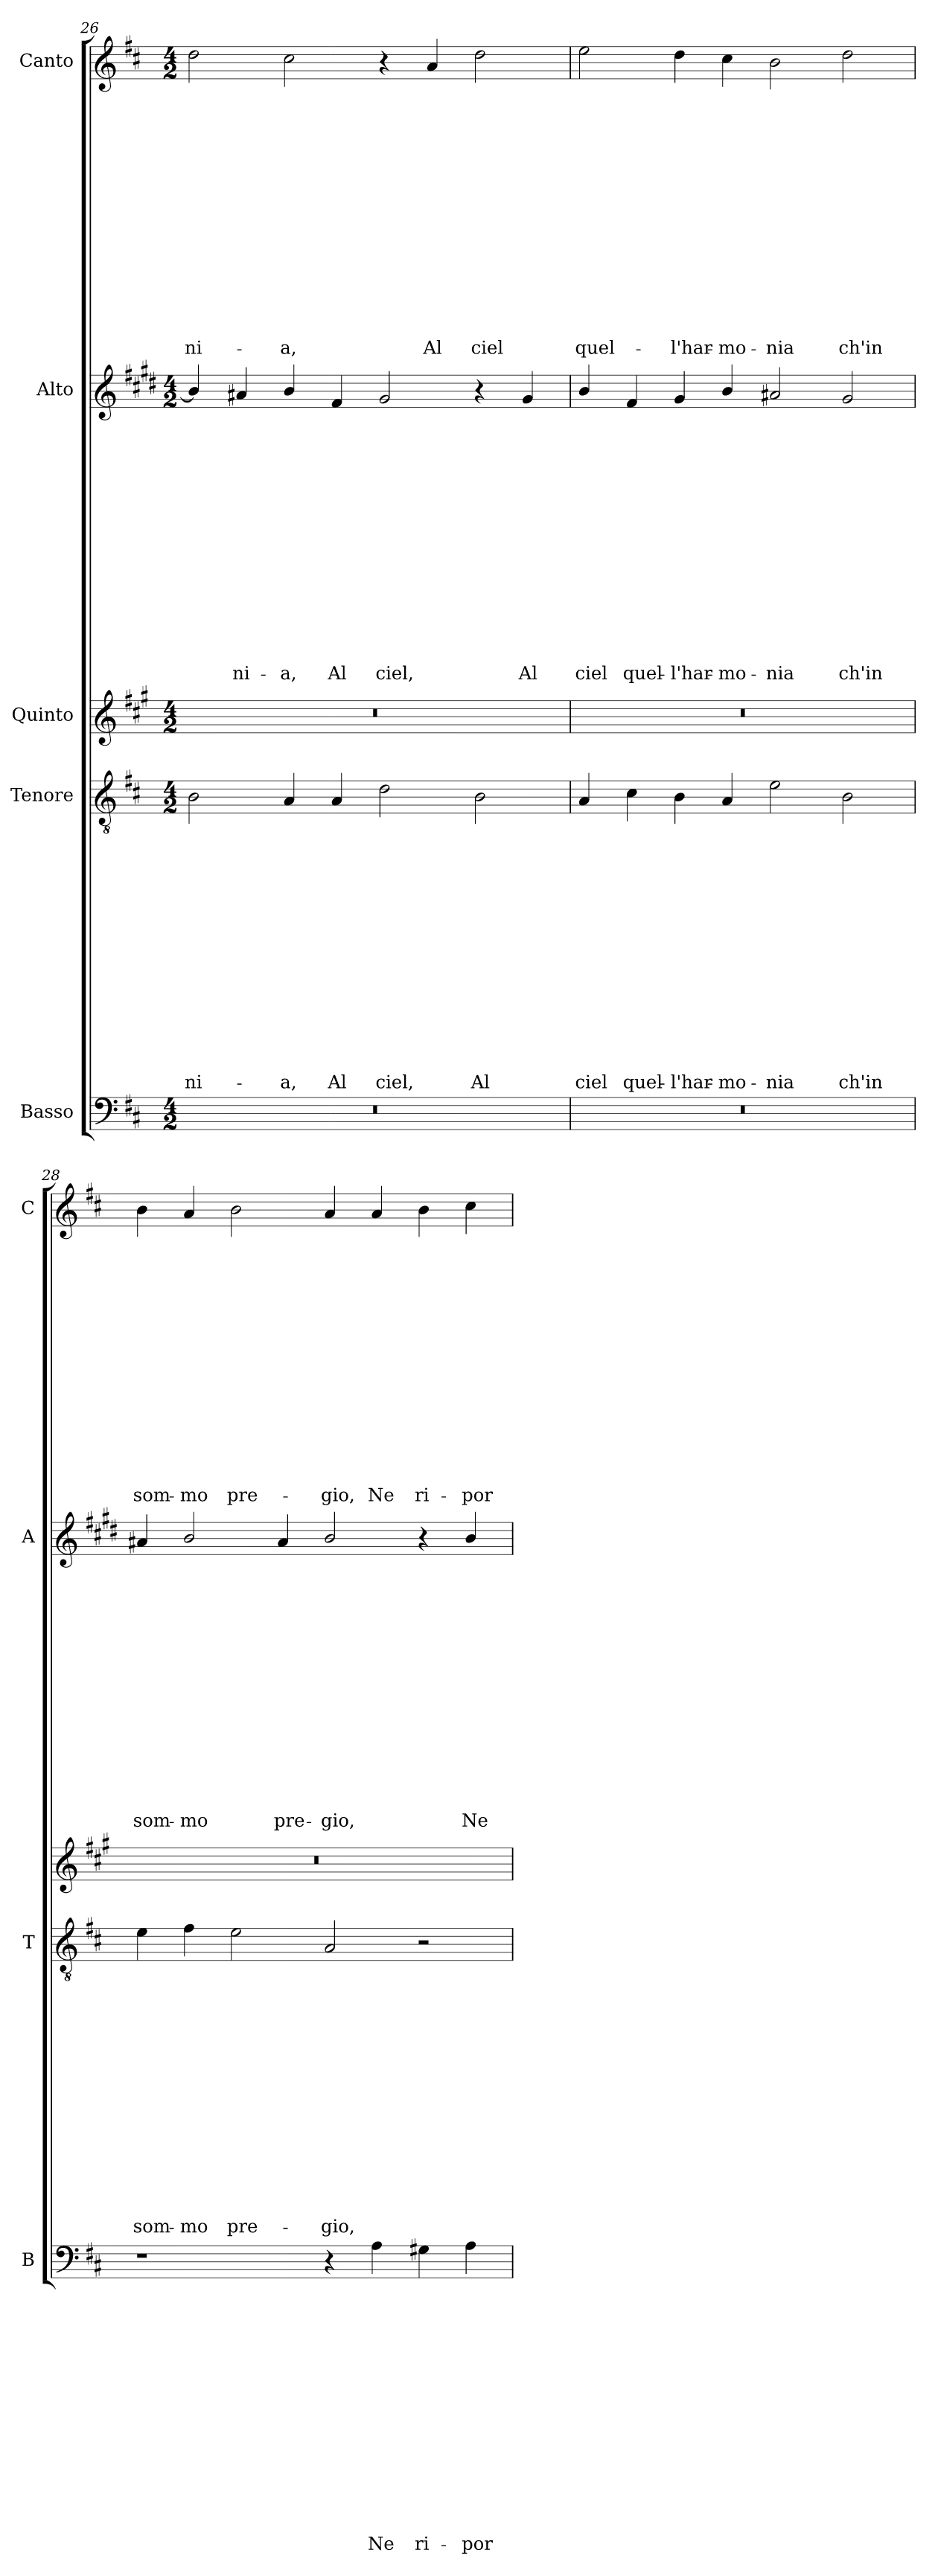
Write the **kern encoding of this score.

**kern	**text	**text	**text	**text	**text	**text	**text	**text	**text	**text	**text	**text	**text	**text	**text	**kern	**text	**text	**text	**text	**text	**text	**text	**text	**text	**text	**text	**text	**text	**text	**text	**kern	**kern	**text	**text	**text	**text	**text	**text	**text	**text	**text	**text	**text	**text	**text	**text	**text	**kern	**text	**text	**text	**text	**text	**text	**text	**text	**text	**text	**text	**text	**text	**text	**text
*part5	*part5	*part5	*part5	*part5	*part5	*part5	*part5	*part5	*part5	*part5	*part5	*part5	*part5	*part5	*part5	*part4	*part4	*part4	*part4	*part4	*part4	*part4	*part4	*part4	*part4	*part4	*part4	*part4	*part4	*part4	*part4	*part3	*part2	*part2	*part2	*part2	*part2	*part2	*part2	*part2	*part2	*part2	*part2	*part2	*part2	*part2	*part2	*part2	*part1	*part1	*part1	*part1	*part1	*part1	*part1	*part1	*part1	*part1	*part1	*part1	*part1	*part1	*part1	*part1
*staff5	*staff5	*staff5	*staff5	*staff5	*staff5	*staff5	*staff5	*staff5	*staff5	*staff5	*staff5	*staff5	*staff5	*staff5	*staff5	*staff4	*staff4	*staff4	*staff4	*staff4	*staff4	*staff4	*staff4	*staff4	*staff4	*staff4	*staff4	*staff4	*staff4	*staff4	*staff4	*staff3	*staff2	*staff2	*staff2	*staff2	*staff2	*staff2	*staff2	*staff2	*staff2	*staff2	*staff2	*staff2	*staff2	*staff2	*staff2	*staff2	*staff1	*staff1	*staff1	*staff1	*staff1	*staff1	*staff1	*staff1	*staff1	*staff1	*staff1	*staff1	*staff1	*staff1	*staff1	*staff1
*I"Basso	*	*	*	*	*	*	*	*	*	*	*	*	*	*	*	*I"Tenore	*	*	*	*	*	*	*	*	*	*	*	*	*	*	*	*I"Quinto	*I"Alto	*	*	*	*	*	*	*	*	*	*	*	*	*	*	*	*I"Canto	*	*	*	*	*	*	*	*	*	*	*	*	*	*	*
*I'B	*	*	*	*	*	*	*	*	*	*	*	*	*	*	*	*I'T	*	*	*	*	*	*	*	*	*	*	*	*	*	*	*	*	*I'A	*	*	*	*	*	*	*	*	*	*	*	*	*	*	*	*I'C	*	*	*	*	*	*	*	*	*	*	*	*	*	*	*
!!LO:LB:g=z
*clefF4	*	*	*	*	*	*	*	*	*	*	*	*	*	*	*	*clefGv2	*	*	*	*	*	*	*	*	*	*	*	*	*	*	*	*clefG2	*clefG2	*	*	*	*	*	*	*	*	*	*	*	*	*	*	*	*clefG2	*	*	*	*	*	*	*	*	*	*	*	*	*	*	*
*	*	*	*	*	*	*	*	*	*	*	*	*	*	*	*	*	*	*	*	*	*	*	*	*	*	*	*	*	*	*	*	*ITrd4c7	*ITrd1c2	*	*	*	*	*	*	*	*	*	*	*	*	*	*	*	*	*	*	*	*	*	*	*	*	*	*	*	*	*	*	*
*k[f#c#]	*	*	*	*	*	*	*	*	*	*	*	*	*	*	*	*k[f#c#]	*	*	*	*	*	*	*	*	*	*	*	*	*	*	*	*k[f#c#]	*k[f#c#]	*	*	*	*	*	*	*	*	*	*	*	*	*	*	*	*k[f#c#]	*	*	*	*	*	*	*	*	*	*	*	*	*	*	*
*D:	*	*	*	*	*	*	*	*	*	*	*	*	*	*	*	*D:	*	*	*	*	*	*	*	*	*	*	*	*	*	*	*	*D:	*D:	*	*	*	*	*	*	*	*	*	*	*	*	*	*	*	*D:	*	*	*	*	*	*	*	*	*	*	*	*	*	*	*
*M4/2	*	*	*	*	*	*	*	*	*	*	*	*	*	*	*	*M4/2	*	*	*	*	*	*	*	*	*	*	*	*	*	*	*	*M4/2	*M4/2	*	*	*	*	*	*	*	*	*	*	*	*	*	*	*	*M4/2	*	*	*	*	*	*	*	*	*	*	*	*	*	*	*
=26	=26	=26	=26	=26	=26	=26	=26	=26	=26	=26	=26	=26	=26	=26	=26	=26	=26	=26	=26	=26	=26	=26	=26	=26	=26	=26	=26	=26	=26	=26	=26	=26	=26	=26	=26	=26	=26	=26	=26	=26	=26	=26	=26	=26	=26	=26	=26	=26	=26	=26	=26	=26	=26	=26	=26	=26	=26	=26	=26	=26	=26	=26	=26	=26
!	!	!	!	!	!	!	!	!	!	!	!	!	!	!	!	!	!	!	!	!	!	!	!	!	!	!	!	!	!	!	!LO:LY:b	!	!	!	!	!	!	!	!	!	!	!	!	!	!	!	!	!	!	!	!	!	!	!	!	!	!	!	!	!	!	!	!	!LO:LY:b
0r	.	.	.	.	.	.	.	.	.	.	.	.	.	.	.	2B\	.	.	.	.	.	.	.	.	.	.	.	.	.	.	-ni-	0r	4a/]	.	.	.	.	.	.	.	.	.	.	.	.	.	.	.	2dd\	.	.	.	.	.	.	.	.	.	.	.	.	.	.	-ni-
!	!	!	!	!	!	!	!	!	!	!	!	!	!	!	!	!	!	!	!	!	!	!	!	!	!	!	!	!	!	!	!	!	!	!	!	!	!	!	!	!	!	!	!	!	!	!	!	!LO:LY:b	!	!	!	!	!	!	!	!	!	!	!	!	!	!	!	!
.	.	.	.	.	.	.	.	.	.	.	.	.	.	.	.	.	.	.	.	.	.	.	.	.	.	.	.	.	.	.	.	.	4g#X/	.	.	.	.	.	.	.	.	.	.	.	.	.	.	-ni-	.	.	.	.	.	.	.	.	.	.	.	.	.	.	.	.
!	!	!	!	!	!	!	!	!	!	!	!	!	!	!	!	!	!	!	!	!	!	!	!	!	!	!	!	!	!	!	!LO:LY:b	!	!	!	!	!	!	!	!	!	!	!	!	!	!	!	!	!LO:LY:b	!	!	!	!	!	!	!	!	!	!	!	!	!	!	!	!LO:LY:b
.	.	.	.	.	.	.	.	.	.	.	.	.	.	.	.	4A/	.	.	.	.	.	.	.	.	.	.	.	.	.	.	-a,	.	4a/	.	.	.	.	.	.	.	.	.	.	.	.	.	.	-a,	2cc#\	.	.	.	.	.	.	.	.	.	.	.	.	.	.	-a,
!	!	!	!	!	!	!	!	!	!	!	!	!	!	!	!	!	!	!	!	!	!	!	!	!	!	!	!	!	!	!	!LO:LY:b	!	!	!	!	!	!	!	!	!	!	!	!	!	!	!	!	!LO:LY:b	!	!	!	!	!	!	!	!	!	!	!	!	!	!	!	!
.	.	.	.	.	.	.	.	.	.	.	.	.	.	.	.	4A/	.	.	.	.	.	.	.	.	.	.	.	.	.	.	Al	.	4e/	.	.	.	.	.	.	.	.	.	.	.	.	.	.	Al	.	.	.	.	.	.	.	.	.	.	.	.	.	.	.	.
!	!	!	!	!	!	!	!	!	!	!	!	!	!	!	!	!	!	!	!	!	!	!	!	!	!	!	!	!	!	!	!LO:LY:b	!	!	!	!	!	!	!	!	!	!	!	!	!	!	!	!	!LO:LY:b	!	!	!	!	!	!	!	!	!	!	!	!	!	!	!	!
.	.	.	.	.	.	.	.	.	.	.	.	.	.	.	.	2d\	.	.	.	.	.	.	.	.	.	.	.	.	.	.	ciel,	.	2f#/	.	.	.	.	.	.	.	.	.	.	.	.	.	.	ciel,	4r	.	.	.	.	.	.	.	.	.	.	.	.	.	.	.
!	!	!	!	!	!	!	!	!	!	!	!	!	!	!	!	!	!	!	!	!	!	!	!	!	!	!	!	!	!	!	!	!	!	!	!	!	!	!	!	!	!	!	!	!	!	!	!	!	!	!	!	!	!	!	!	!	!	!	!	!	!	!	!	!LO:LY:b
.	.	.	.	.	.	.	.	.	.	.	.	.	.	.	.	.	.	.	.	.	.	.	.	.	.	.	.	.	.	.	.	.	.	.	.	.	.	.	.	.	.	.	.	.	.	.	.	.	4a/	.	.	.	.	.	.	.	.	.	.	.	.	.	.	Al
!	!	!	!	!	!	!	!	!	!	!	!	!	!	!	!	!	!	!	!	!	!	!	!	!	!	!	!	!	!	!	!LO:LY:b	!	!	!	!	!	!	!	!	!	!	!	!	!	!	!	!	!	!	!	!	!	!	!	!	!	!	!	!	!	!	!	!	!LO:LY:b
.	.	.	.	.	.	.	.	.	.	.	.	.	.	.	.	2B\	.	.	.	.	.	.	.	.	.	.	.	.	.	.	Al	.	4r	.	.	.	.	.	.	.	.	.	.	.	.	.	.	.	2dd\	.	.	.	.	.	.	.	.	.	.	.	.	.	.	ciel
!	!	!	!	!	!	!	!	!	!	!	!	!	!	!	!	!	!	!	!	!	!	!	!	!	!	!	!	!	!	!	!	!	!	!	!	!	!	!	!	!	!	!	!	!	!	!	!	!LO:LY:b	!	!	!	!	!	!	!	!	!	!	!	!	!	!	!	!
.	.	.	.	.	.	.	.	.	.	.	.	.	.	.	.	.	.	.	.	.	.	.	.	.	.	.	.	.	.	.	.	.	4f#/	.	.	.	.	.	.	.	.	.	.	.	.	.	.	Al	.	.	.	.	.	.	.	.	.	.	.	.	.	.	.	.
=27	=27	=27	=27	=27	=27	=27	=27	=27	=27	=27	=27	=27	=27	=27	=27	=27	=27	=27	=27	=27	=27	=27	=27	=27	=27	=27	=27	=27	=27	=27	=27	=27	=27	=27	=27	=27	=27	=27	=27	=27	=27	=27	=27	=27	=27	=27	=27	=27	=27	=27	=27	=27	=27	=27	=27	=27	=27	=27	=27	=27	=27	=27	=27	=27
!	!	!	!	!	!	!	!	!	!	!	!	!	!	!	!	!	!	!	!	!	!	!	!	!	!	!	!	!	!	!	!LO:LY:b	!	!	!	!	!	!	!	!	!	!	!	!	!	!	!	!	!LO:LY:b	!	!	!	!	!	!	!	!	!	!	!	!	!	!	!	!LO:LY:b
0r	.	.	.	.	.	.	.	.	.	.	.	.	.	.	.	4A/	.	.	.	.	.	.	.	.	.	.	.	.	.	.	ciel	0r	4a/	.	.	.	.	.	.	.	.	.	.	.	.	.	.	ciel	2ee\	.	.	.	.	.	.	.	.	.	.	.	.	.	.	quel-
!	!	!	!	!	!	!	!	!	!	!	!	!	!	!	!	!	!	!	!	!	!	!	!	!	!	!	!	!	!	!	!LO:LY:b	!	!	!	!	!	!	!	!	!	!	!	!	!	!	!	!	!LO:LY:b	!	!	!	!	!	!	!	!	!	!	!	!	!	!	!	!
.	.	.	.	.	.	.	.	.	.	.	.	.	.	.	.	4c#\	.	.	.	.	.	.	.	.	.	.	.	.	.	.	quel-	.	4e/	.	.	.	.	.	.	.	.	.	.	.	.	.	.	quel-	.	.	.	.	.	.	.	.	.	.	.	.	.	.	.	.
!	!	!	!	!	!	!	!	!	!	!	!	!	!	!	!	!	!	!	!	!	!	!	!	!	!	!	!	!	!	!	!LO:LY:b	!	!	!	!	!	!	!	!	!	!	!	!	!	!	!	!	!LO:LY:b	!	!	!	!	!	!	!	!	!	!	!	!	!	!	!	!LO:LY:b
.	.	.	.	.	.	.	.	.	.	.	.	.	.	.	.	4B\	.	.	.	.	.	.	.	.	.	.	.	.	.	.	-l'har-	.	4f#/	.	.	.	.	.	.	.	.	.	.	.	.	.	.	-l'har-	4dd\	.	.	.	.	.	.	.	.	.	.	.	.	.	.	-l'har-
!	!	!	!	!	!	!	!	!	!	!	!	!	!	!	!	!	!	!	!	!	!	!	!	!	!	!	!	!	!	!	!LO:LY:b	!	!	!	!	!	!	!	!	!	!	!	!	!	!	!	!	!LO:LY:b	!	!	!	!	!	!	!	!	!	!	!	!	!	!	!	!LO:LY:b
.	.	.	.	.	.	.	.	.	.	.	.	.	.	.	.	4A/	.	.	.	.	.	.	.	.	.	.	.	.	.	.	-mo-	.	4a/	.	.	.	.	.	.	.	.	.	.	.	.	.	.	-mo-	4cc#\	.	.	.	.	.	.	.	.	.	.	.	.	.	.	-mo-
!	!	!	!	!	!	!	!	!	!	!	!	!	!	!	!	!	!	!	!	!	!	!	!	!	!	!	!	!	!	!	!LO:LY:b	!	!	!	!	!	!	!	!	!	!	!	!	!	!	!	!	!LO:LY:b	!	!	!	!	!	!	!	!	!	!	!	!	!	!	!	!LO:LY:b
.	.	.	.	.	.	.	.	.	.	.	.	.	.	.	.	2e\	.	.	.	.	.	.	.	.	.	.	.	.	.	.	-nia	.	2g#X/	.	.	.	.	.	.	.	.	.	.	.	.	.	.	-nia	2b\	.	.	.	.	.	.	.	.	.	.	.	.	.	.	-nia
!	!	!	!	!	!	!	!	!	!	!	!	!	!	!	!	!	!	!	!	!	!	!	!	!	!	!	!	!	!	!	!LO:LY:b	!	!	!	!	!	!	!	!	!	!	!	!	!	!	!	!	!LO:LY:b	!	!	!	!	!	!	!	!	!	!	!	!	!	!	!	!LO:LY:b
.	.	.	.	.	.	.	.	.	.	.	.	.	.	.	.	2B\	.	.	.	.	.	.	.	.	.	.	.	.	.	.	ch'in	.	2f#/	.	.	.	.	.	.	.	.	.	.	.	.	.	.	ch'in	2dd\	.	.	.	.	.	.	.	.	.	.	.	.	.	.	ch'in
=28	=28	=28	=28	=28	=28	=28	=28	=28	=28	=28	=28	=28	=28	=28	=28	=28	=28	=28	=28	=28	=28	=28	=28	=28	=28	=28	=28	=28	=28	=28	=28	=28	=28	=28	=28	=28	=28	=28	=28	=28	=28	=28	=28	=28	=28	=28	=28	=28	=28	=28	=28	=28	=28	=28	=28	=28	=28	=28	=28	=28	=28	=28	=28	=28
!	!	!	!	!	!	!	!	!	!	!	!	!	!	!	!	!	!	!	!	!	!	!	!	!	!	!	!	!	!	!	!LO:LY:b	!	!	!	!	!	!	!	!	!	!	!	!	!	!	!	!	!LO:LY:b	!	!	!	!	!	!	!	!	!	!	!	!	!	!	!	!LO:LY:b
1r	.	.	.	.	.	.	.	.	.	.	.	.	.	.	.	4e\	.	.	.	.	.	.	.	.	.	.	.	.	.	.	som-	0r	4g#X/	.	.	.	.	.	.	.	.	.	.	.	.	.	.	som-	4b\	.	.	.	.	.	.	.	.	.	.	.	.	.	.	som-
!	!	!	!	!	!	!	!	!	!	!	!	!	!	!	!	!	!	!	!	!	!	!	!	!	!	!	!	!	!	!	!LO:LY:b	!	!	!	!	!	!	!	!	!	!	!	!	!	!	!	!	!LO:LY:b	!	!	!	!	!	!	!	!	!	!	!	!	!	!	!	!LO:LY:b
.	.	.	.	.	.	.	.	.	.	.	.	.	.	.	.	4f#\	.	.	.	.	.	.	.	.	.	.	.	.	.	.	-mo	.	2a/	.	.	.	.	.	.	.	.	.	.	.	.	.	.	-mo	4a/	.	.	.	.	.	.	.	.	.	.	.	.	.	.	-mo
!	!	!	!	!	!	!	!	!	!	!	!	!	!	!	!	!	!	!	!	!	!	!	!	!	!	!	!	!	!	!	!LO:LY:b	!	!	!	!	!	!	!	!	!	!	!	!	!	!	!	!	!	!	!	!	!	!	!	!	!	!	!	!	!	!	!	!	!LO:LY:b
.	.	.	.	.	.	.	.	.	.	.	.	.	.	.	.	2e\	.	.	.	.	.	.	.	.	.	.	.	.	.	.	pre-	.	.	.	.	.	.	.	.	.	.	.	.	.	.	.	.	.	2b\	.	.	.	.	.	.	.	.	.	.	.	.	.	.	pre-
!	!	!	!	!	!	!	!	!	!	!	!	!	!	!	!	!	!	!	!	!	!	!	!	!	!	!	!	!	!	!	!	!	!	!	!	!	!	!	!	!	!	!	!	!	!	!	!	!LO:LY:b	!	!	!	!	!	!	!	!	!	!	!	!	!	!	!	!
.	.	.	.	.	.	.	.	.	.	.	.	.	.	.	.	.	.	.	.	.	.	.	.	.	.	.	.	.	.	.	.	.	4g#/	.	.	.	.	.	.	.	.	.	.	.	.	.	.	pre-	.	.	.	.	.	.	.	.	.	.	.	.	.	.	.	.
!	!	!	!	!	!	!	!	!	!	!	!	!	!	!	!	!	!	!	!	!	!	!	!	!	!	!	!	!	!	!	!LO:LY:b	!	!	!	!	!	!	!	!	!	!	!	!	!	!	!	!	!LO:LY:b	!	!	!	!	!	!	!	!	!	!	!	!	!	!	!	!LO:LY:b
4r	.	.	.	.	.	.	.	.	.	.	.	.	.	.	.	2A/	.	.	.	.	.	.	.	.	.	.	.	.	.	.	-gio,	.	2a/	.	.	.	.	.	.	.	.	.	.	.	.	.	.	-gio,	4a/	.	.	.	.	.	.	.	.	.	.	.	.	.	.	-gio,
!	!	!	!	!	!	!	!	!	!	!	!	!	!	!	!LO:LY:b	!	!	!	!	!	!	!	!	!	!	!	!	!	!	!	!	!	!	!	!	!	!	!	!	!	!	!	!	!	!	!	!	!	!	!	!	!	!	!	!	!	!	!	!	!	!	!	!	!LO:LY:b
4A\	.	.	.	.	.	.	.	.	.	.	.	.	.	.	Ne	.	.	.	.	.	.	.	.	.	.	.	.	.	.	.	.	.	.	.	.	.	.	.	.	.	.	.	.	.	.	.	.	.	4a/	.	.	.	.	.	.	.	.	.	.	.	.	.	.	Ne
!	!	!	!	!	!	!	!	!	!	!	!	!	!	!	!LO:LY:b	!	!	!	!	!	!	!	!	!	!	!	!	!	!	!	!	!	!	!	!	!	!	!	!	!	!	!	!	!	!	!	!	!	!	!	!	!	!	!	!	!	!	!	!	!	!	!	!	!LO:LY:b
4G#X\	.	.	.	.	.	.	.	.	.	.	.	.	.	.	ri-	2r	.	.	.	.	.	.	.	.	.	.	.	.	.	.	.	.	4r	.	.	.	.	.	.	.	.	.	.	.	.	.	.	.	4b\	.	.	.	.	.	.	.	.	.	.	.	.	.	.	ri-
!	!	!	!	!	!	!	!	!	!	!	!	!	!	!	!LO:LY:b	!	!	!	!	!	!	!	!	!	!	!	!	!	!	!	!	!	!	!	!	!	!	!	!	!	!	!	!	!	!	!	!	!LO:LY:b	!	!	!	!	!	!	!	!	!	!	!	!	!	!	!	!LO:LY:b
4A\	.	.	.	.	.	.	.	.	.	.	.	.	.	.	-por-	.	.	.	.	.	.	.	.	.	.	.	.	.	.	.	.	.	4a/	.	.	.	.	.	.	.	.	.	.	.	.	.	.	Ne	4cc#\	.	.	.	.	.	.	.	.	.	.	.	.	.	.	-por-
=	=	=	=	=	=	=	=	=	=	=	=	=	=	=	=	=	=	=	=	=	=	=	=	=	=	=	=	=	=	=	=	=	=	=	=	=	=	=	=	=	=	=	=	=	=	=	=	=	=	=	=	=	=	=	=	=	=	=	=	=	=	=	=	=
*-	*-	*-	*-	*-	*-	*-	*-	*-	*-	*-	*-	*-	*-	*-	*-	*-	*-	*-	*-	*-	*-	*-	*-	*-	*-	*-	*-	*-	*-	*-	*-	*-	*-	*-	*-	*-	*-	*-	*-	*-	*-	*-	*-	*-	*-	*-	*-	*-	*-	*-	*-	*-	*-	*-	*-	*-	*-	*-	*-	*-	*-	*-	*-	*-
